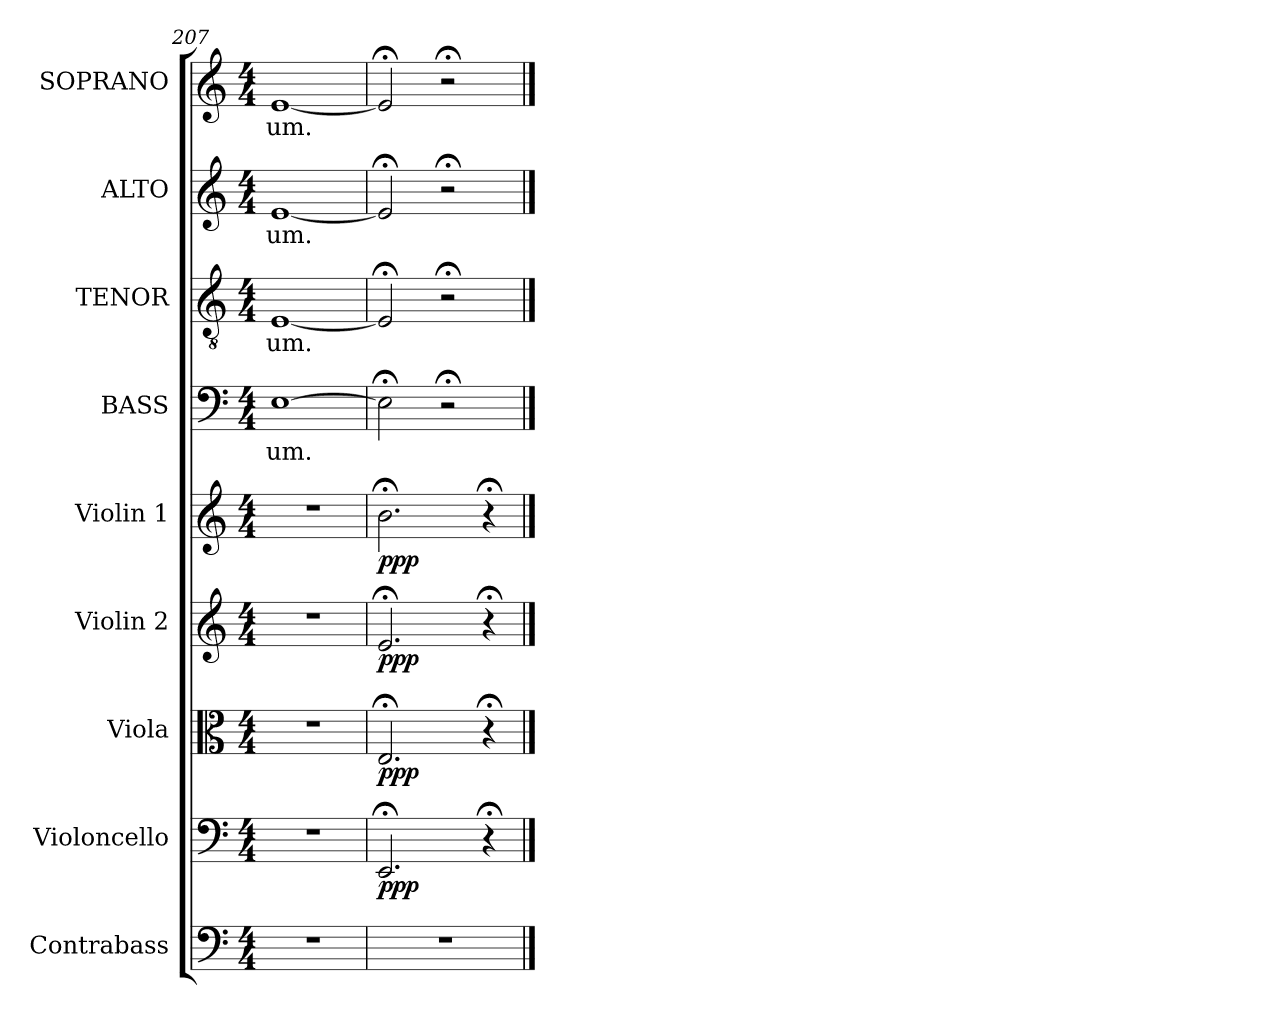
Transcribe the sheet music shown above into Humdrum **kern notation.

**kern	**kern	**dynam	**kern	**dynam	**kern	**dynam	**kern	**dynam	**kern	**text	**kern	**text	**kern	**text	**kern	**text
*part9	*part8	*part8	*part7	*part7	*part6	*part6	*part5	*part5	*part4	*part4	*part3	*part3	*part2	*part2	*part1	*part1
*staff9	*staff8	*staff8	*staff7	*staff7	*staff6	*staff6	*staff5	*staff5	*staff4	*staff4	*staff3	*staff3	*staff2	*staff2	*staff1	*staff1
*I"Contrabass	*I"Violoncello	*	*I"Viola	*	*I"Violin 2	*	*I"Violin 1	*	*I"BASS	*	*I"TENOR	*	*I"ALTO	*	*I"SOPRANO	*
*I'Cb.	*I'Vc.	*	*I'Vla.	*	*I'Vln. 2	*	*I'Vln. 1	*	*I'B.	*	*I'T.	*	*I'A.	*	*I'S.	*
*clefF4	*clefF4	*	*clefC3	*	*clefG2	*	*clefG2	*	*clefF4	*	*clefGv2	*	*clefG2	*	*clefG2	*
*ITrd7c12	*	*	*	*	*	*	*	*	*	*	*ITrd7c12	*	*	*	*	*
*k[]	*k[]	*	*k[]	*	*k[]	*	*k[]	*	*k[]	*	*k[]	*	*k[]	*	*k[]	*
*C:	*C:	*	*C:	*	*C:	*	*C:	*	*C:	*	*C:	*	*C:	*	*C:	*
*M4/4	*M4/4	*	*M4/4	*	*M4/4	*	*M4/4	*	*M4/4	*	*M4/4	*	*M4/4	*	*M4/4	*
=207	=207	=207	=207	=207	=207	=207	=207	=207	=207	=207	=207	=207	=207	=207	=207	=207
!	!	!	!	!	!	!	!	!	!	!LO:LY:b:color=#000000	!	!	!	!	!	!
!	!	!	!	!	!	!	!	!	!	!	!	!LO:LY:b:color=#000000	!	!	!	!
!	!	!	!	!	!	!	!	!	!	!	!	!	!	!LO:LY:b:color=#000000	!	!
!	!	!	!	!	!	!	!	!	!	!	!	!	!	!	!	!LO:LY:b:color=#000000
1r	1r	.	1r	.	1r	.	1r	.	[>1Ei	-um.	[<1EEi	-um.	[<1ei	-um.	[<1ei	-um.
=208	=208	=208	=208	=208	=208	=208	=208	=208	=208	=208	=208	=208	=208	=208	=208	=208
1r	2.EE;i/	ppp	2.E;i/	ppp	2.e;i/	ppp	2.b;i\	ppp	2E;i\]	.	2EE;i/]	.	2e;i/]	.	2e;i/]	.
.	.	.	.	.	.	.	.	.	2r;	.	2r;	.	2r;	.	2r;	.
.	4r;	.	4r;	.	4r;	.	4r;	.	.	.	.	.	.	.	.	.
==	==	==	==	==	==	==	==	==	==	==	==	==	==	==	==	==
*-	*-	*-	*-	*-	*-	*-	*-	*-	*-	*-	*-	*-	*-	*-	*-	*-
